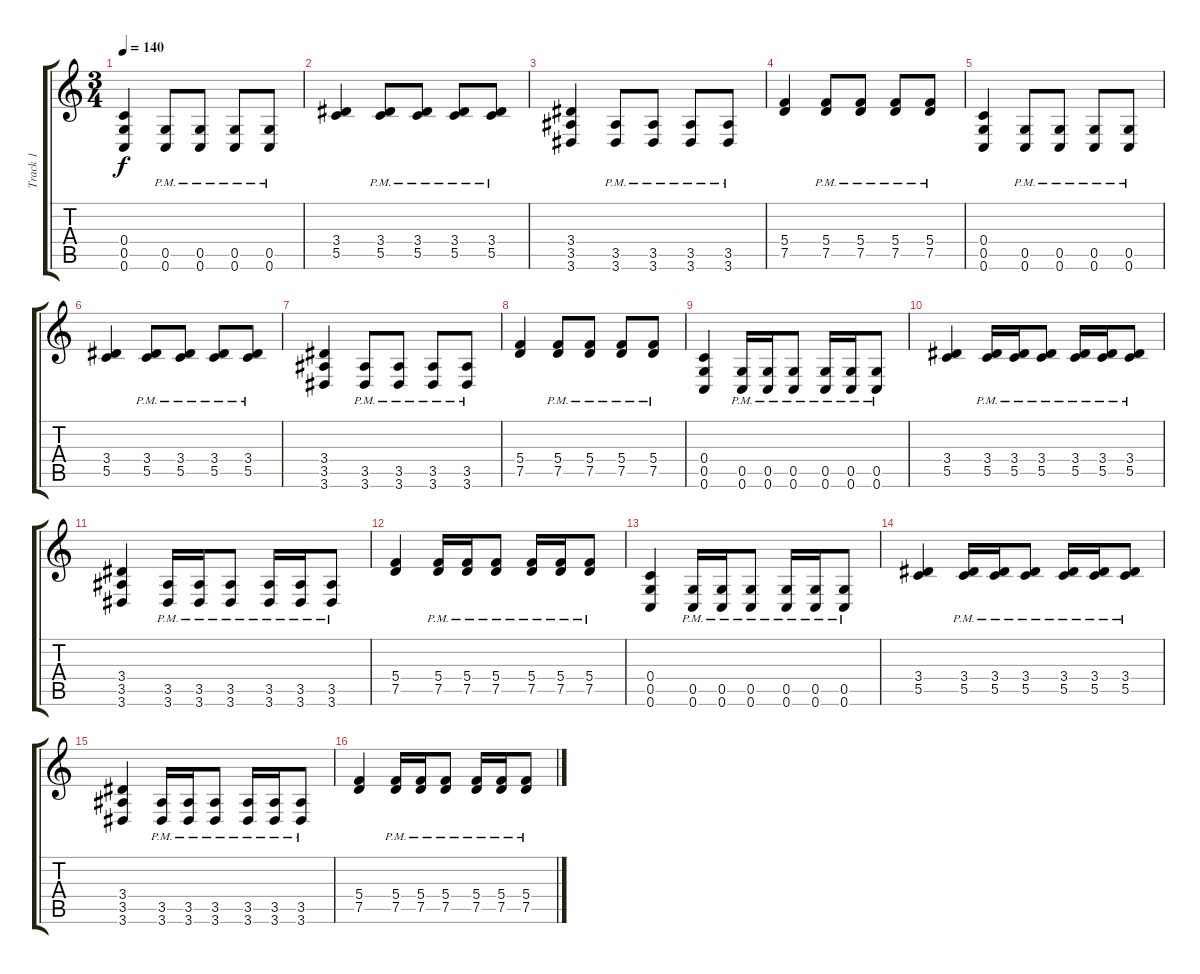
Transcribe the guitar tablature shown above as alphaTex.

\track ("Track 1" "Track 1") {instrument distortionguitar}
\staff {score tabs}
\tuning (D4 A3 F3 C3 G2 C2) {hide}
\ts (3 4)
\tempo 140
\clef g2
\ks c
(0.4 0.5 0.6).4{dy f instrument distortionguitar} (0.5{pm} 0.6{pm}).8 (0.5{pm} 0.6{pm}).8 (0.5{pm} 0.6{pm}).8 (0.5{pm} 0.6{pm}).8 |
(3.4 5.5).4 (3.4{pm} 5.5{pm}).8 (3.4{pm} 5.5{pm}).8 (3.4{pm} 5.5{pm}).8 (3.4{pm} 5.5{pm}).8 |
(3.4 3.5 3.6).4 (3.5{pm} 3.6{pm}).8 (3.5{pm} 3.6{pm}).8 (3.5{pm} 3.6{pm}).8 (3.5{pm} 3.6{pm}).8 |
(5.4 7.5).4 (5.4{pm} 7.5{pm}).8 (5.4{pm} 7.5{pm}).8 (5.4{pm} 7.5{pm}).8 (5.4{pm} 7.5{pm}).8 |
(0.4 0.5 0.6).4 (0.5{pm} 0.6{pm}).8 (0.5{pm} 0.6{pm}).8 (0.5{pm} 0.6{pm}).8 (0.5{pm} 0.6{pm}).8 |
(3.4 5.5).4 (3.4{pm} 5.5{pm}).8 (3.4{pm} 5.5{pm}).8 (3.4{pm} 5.5{pm}).8 (3.4{pm} 5.5{pm}).8 |
(3.4 3.5 3.6).4 (3.5{pm} 3.6{pm}).8 (3.5{pm} 3.6{pm}).8 (3.5{pm} 3.6{pm}).8 (3.5{pm} 3.6{pm}).8 |
(5.4 7.5).4 (5.4{pm} 7.5{pm}).8 (5.4{pm} 7.5{pm}).8 (5.4{pm} 7.5{pm}).8 (5.4{pm} 7.5{pm}).8 |
(0.4 0.5 0.6).4 (0.5{pm} 0.6{pm}).16 (0.5{pm} 0.6{pm}).16 (0.5{pm} 0.6{pm}).8 (0.5{pm} 0.6{pm}).16 (0.5{pm} 0.6{pm}).16 (0.5{pm} 0.6{pm}).8 |
(3.4 5.5).4 (3.4{pm} 5.5{pm}).16 (3.4{pm} 5.5{pm}).16 (3.4{pm} 5.5{pm}).8 (3.4{pm} 5.5{pm}).16 (3.4{pm} 5.5{pm}).16 (3.4{pm} 5.5{pm}).8 |
(3.4 3.5 3.6).4 (3.5{pm} 3.6{pm}).16 (3.5{pm} 3.6{pm}).16 (3.5{pm} 3.6{pm}).8 (3.5{pm} 3.6{pm}).16 (3.5{pm} 3.6{pm}).16 (3.5{pm} 3.6{pm}).8 |
(5.4 7.5).4 (5.4{pm} 7.5{pm}).16 (5.4{pm} 7.5{pm}).16 (5.4{pm} 7.5{pm}).8 (5.4{pm} 7.5{pm}).16 (5.4{pm} 7.5{pm}).16 (5.4{pm} 7.5{pm}).8 |
(0.4 0.5 0.6).4 (0.5{pm} 0.6{pm}).16 (0.5{pm} 0.6{pm}).16 (0.5{pm} 0.6{pm}).8 (0.5{pm} 0.6{pm}).16 (0.5{pm} 0.6{pm}).16 (0.5{pm} 0.6{pm}).8 |
(3.4 5.5).4 (3.4{pm} 5.5{pm}).16 (3.4{pm} 5.5{pm}).16 (3.4{pm} 5.5{pm}).8 (3.4{pm} 5.5{pm}).16 (3.4{pm} 5.5{pm}).16 (3.4{pm} 5.5{pm}).8 |
(3.4 3.5 3.6).4 (3.5{pm} 3.6{pm}).16 (3.5{pm} 3.6{pm}).16 (3.5{pm} 3.6{pm}).8 (3.5{pm} 3.6{pm}).16 (3.5{pm} 3.6{pm}).16 (3.5{pm} 3.6{pm}).8 |
(5.4 7.5).4 (5.4{pm} 7.5{pm}).16 (5.4{pm} 7.5{pm}).16 (5.4{pm} 7.5{pm}).8 (5.4{pm} 7.5{pm}).16 (5.4{pm} 7.5{pm}).16 (5.4{pm} 7.5{pm}).8
